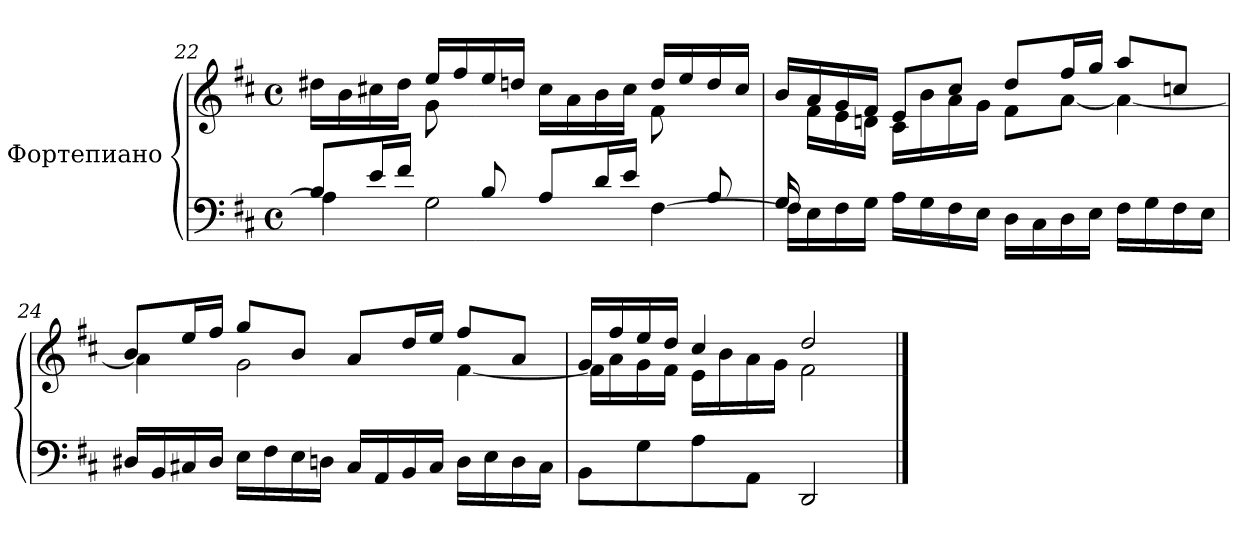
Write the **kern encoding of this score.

**kern	**kern
*part1	*part1
*staff2	*staff1
*I"Фортепиано	*
!!LO:LB:g=z
*clefF4	*clefG2
*k[f#c#]	*k[f#c#]
*M4/4	*M4/4
*met(c)	*met(c)
=22	=22
*^	*^
8B/L	4A\]	16dd#X\LL	4ryy
.	.	16b\	.
16e</L	.	16cc#X\	.
16f#</JJ	.	16dd#\JJ	.
2G<\	8ryy	16ee/LL	8g<\
.	.	16ff#/	.
.	8B</	16ee/	4.ryy
.	.	16ddn/JJ	.
.	8A</L	16cc#\LL	.
.	.	16a\	.
.	16d</L	16b\	.
.	16e</JJ	16cc#\JJ	.
[4F#<\	8ryy	16dd/LL	8f#<\
.	.	16ee/	.
.	8A</	16dd/	8ryy
.	.	16cc#/JJ	.
=23	=23	=23	=23
16G</	16F#\LL]	16b/LL	16ryy
2...ryy	16E<\	16a/	16f#>\LL
.	16F#<\	16g/	16e\
.	16G\JJ	16f#/JJ	16dn\JJ
.	16A\LL	8e/L	16c#>\LL
.	16G\	.	16b>\
.	16F#\	8cc#/J	16a>\
.	16E<\JJ	.	16g>\JJ
.	16D\LL	8dd/L	8f#>\L
.	16C#\	.	.
.	16D\	16ff#/L	[8a>\J
.	16E\JJ	16gg/JJ	.
.	16F#<\LL	8aa/L	4a\_
.	16G\	.	.
.	16F#\	8ccn/J	.
.	16E<\JJ	.	.
*v	*v	*	*
!!LO:LB:g=z	!!
=24	=24	=24
16D#X</LL	8b/L	4a\]
16BB/	.	.
16C#X/	16ee</L	.
16D#/JJ	16ff#/JJ	.
16E<\LL	8gg/L	2g\
16F#<\	.	.
16E<\	8b/J	.
16Dn\JJ	.	.
16C#/LL	8a/L	.
16AA/	.	.
16BB/	16dd/L	.
16C#/JJ	16ee/JJ	.
16D\LL	8ff#/L	[4f#\
16E\	.	.
16D\	8a/J	.
16C#\JJ	.	.
=25	=25	=25
8BB\L	16g/LL	16f#\LL]
.	16ff#/	16a>\
8G<\	16ee/	16g>\
.	16dd/JJ	16f#>\JJ
8A\	4cc#/	16e>\LL
.	.	16b>\
8AA<\J	.	16a>\
.	.	16g>\JJ
2DD/	2dd/	2f#>\
*	*v	*v
==	==
*-	*-
